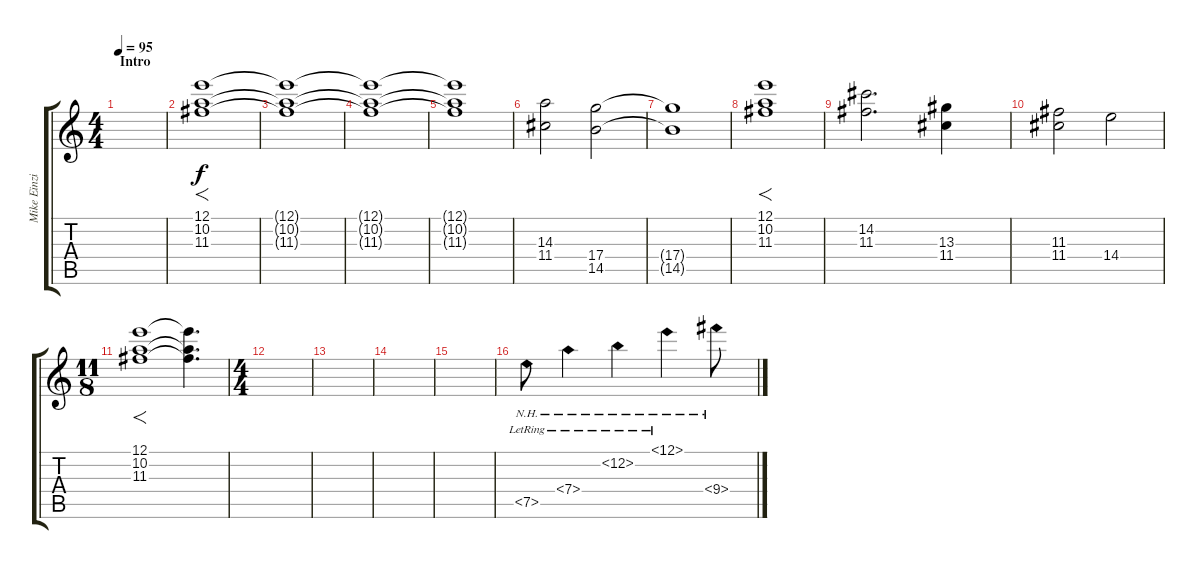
\track ("Mike Einziger - Guitar" "Mike Einzi") {instrument electricguitarclean}
\staff {score tabs}
\tuning (E4 B3 G3 D3 A2 E2) {hide}
\ts (4 4)
\section ("" "Intro")
\tempo 95
\clef g2
\ks aminor
|
(12.1 10.2 11.3).1{f} |
(12.1{t} 10.2{t} 11.3{t}).1 |
(12.1{t} 10.2{t} 11.3{t}).1 |
(12.1{t} 10.2{t} 11.3{t}).1 |
(14.3 11.4).2 (17.4 14.5).2 |
(17.4{t} 14.5{t}).1 |
(12.1 10.2 11.3).1{f} |
(14.2 11.3).2{d} (13.3 11.4).4 |
(11.3 11.4).2 14.4.2 |
\ts (11 8)
(12.1 10.2 11.3).1{f} (12.1{t} 10.2{t} 11.3{t}).4{d} |
\ts (4 4)
|
|
|
|
7.5{nh lr}.8{instrument electricguitarclean} 7.4{nh lr}.4 12.2{nh lr}.4 12.1{nh lr}.4 9.4{nh}.8
